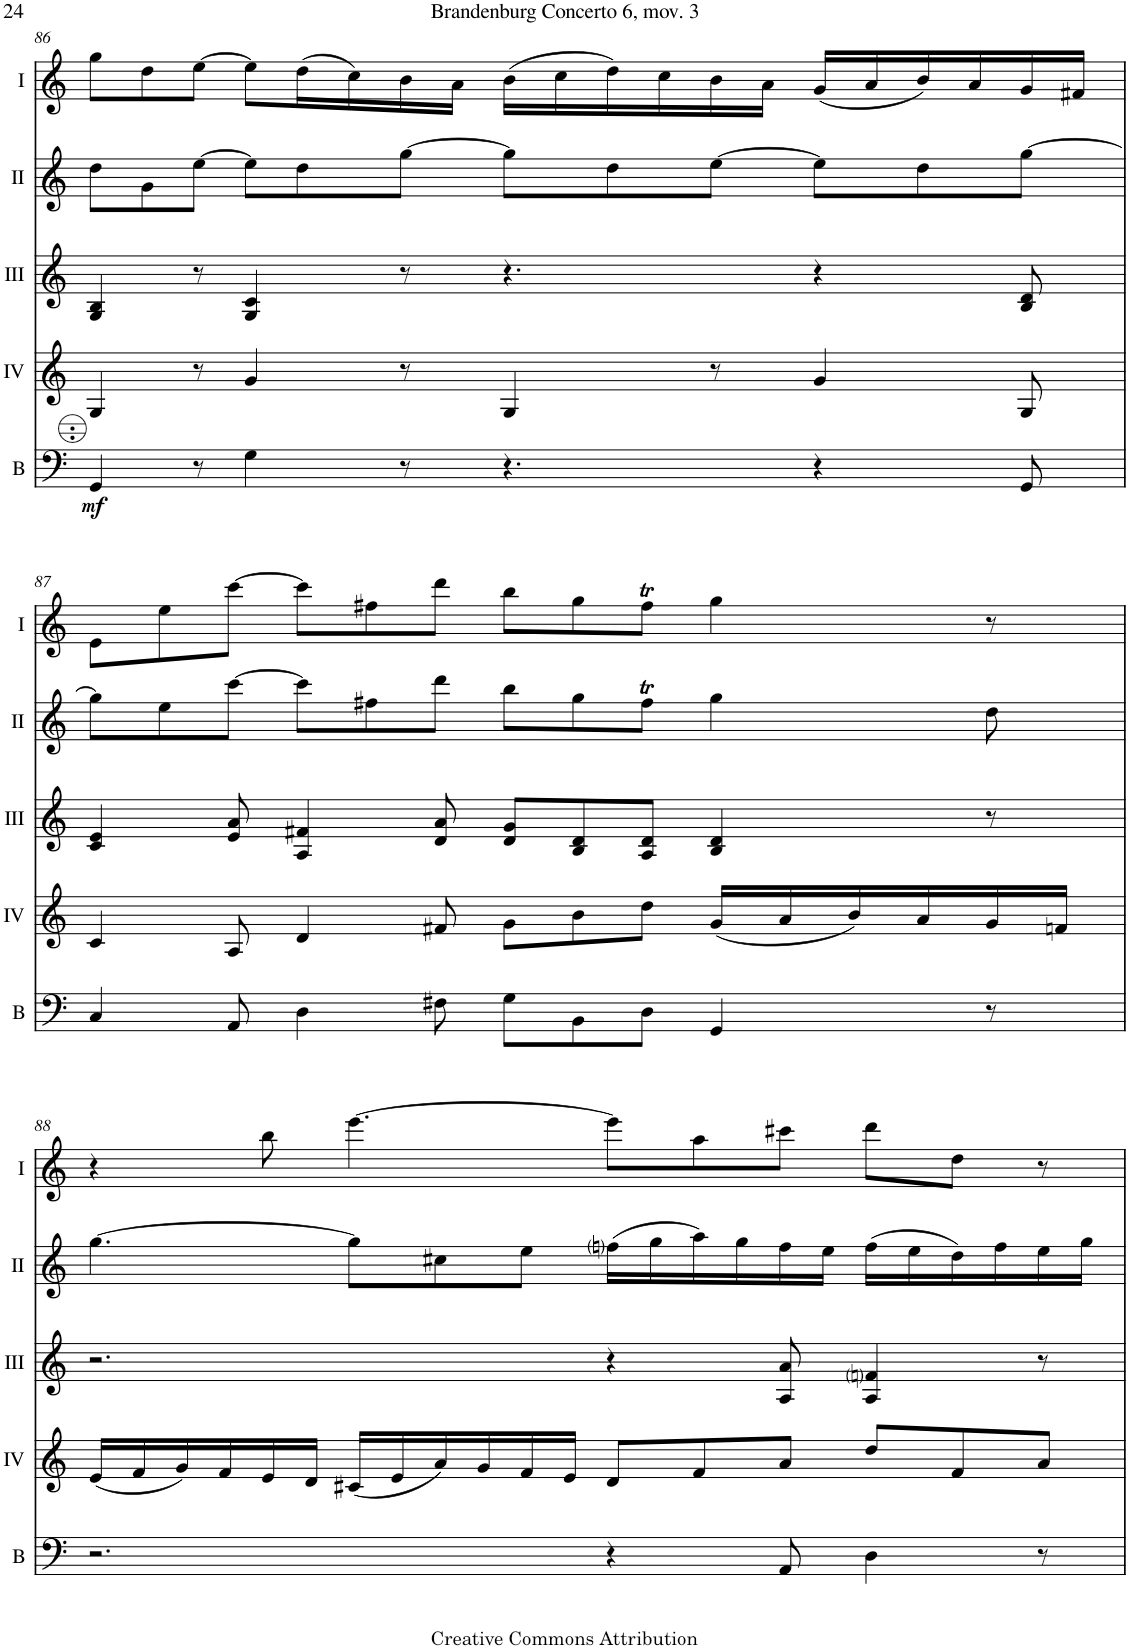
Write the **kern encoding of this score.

**kern	**dynam	**kern	**kern	**kern	**kern
*part5	*part5	*part4	*part3	*part2	*part1
*staff5	*staff5	*staff4	*staff3	*staff2	*staff1
*I"Bass	*	*I"Acc. 4	*I"Acc. 3	*I"Acc. 2	*I"Acc. 1
*I'B	*	*	*	*	*
!!LO:PB:g=z
*clefF4	*	*clefG2	*clefG2	*clefG2	*clefG2
*Trd7c12	*	*Trd7c12	*	*Trd7c12	*Trd7c12
*k[]	*	*k[]	*k[]	*k[]	*k[]
*M12/8	*	*M12/8	*M12/8	*M12/8	*M12/8
=86	=86	=86	=86	=86	=86
!	!LO:DY:b	!	!	!	!
4GG/	mf	4G/	4G/ 4B/	8dd\L	8gg\L
.	.	.	.	8g\	8dd\
8r	.	8r	8r	[8ee\J	[8ee\J
4G\	.	4g/	4G/ 4c/	8ee\L]	8ee\L]
.	.	.	.	8dd\	(16dd\L
.	.	.	.	.	16cc\)
8r	.	8r	8r	[8gg\J	16b\
.	.	.	.	.	16a\JJ
4.r	.	4G/	4.r	8gg\L]	(16b\LL
.	.	.	.	.	16cc\
.	.	.	.	8dd\	16dd\)
.	.	.	.	.	16cc\
.	.	8r	.	[8ee\J	16b\
.	.	.	.	.	16a\JJ
4r	.	4g/	4r	8ee\L]	(16g/LL
.	.	.	.	.	16a/
.	.	.	.	8dd\	16b/)
.	.	.	.	.	16a/
8GG/	.	8G/	8B/ 8d/	[8gg\J	16g/
.	.	.	.	.	16f#X/JJ
!!LO:LB:g=z
=87	=87	=87	=87	=87	=87
4C/	.	4c/	4c/ 4e/	8gg\L]	8e\L
.	.	.	.	8ee\	8ee\
8AA/	.	8A/	8e/ 8a/	[8ccc\J	[8ccc\J
4D\	.	4d/	4A/ 4f#X/	8ccc\L]	8ccc\L]
.	.	.	.	8ff#X\	8ff#X\
8F#X\	.	8f#X/	8d/ 8a/	8ddd\J	8ddd\J
8G\L	.	8g\L	8d/ 8g/L	8bb\L	8bb\L
8BB\	.	8b\	8B/ 8d/	8gg\	8gg\
8D\J	.	8dd\J	8A/ 8d/J	8ff#t\J	8ff#t\J
4GG/	.	(16g/LL	4B/ 4d/	4gg\	4gg\
.	.	16a/	.	.	.
.	.	16b/)	.	.	.
.	.	16a/	.	.	.
8r	.	16g/	8r	8dd\	8r
.	.	16fn/JJ	.	.	.
!!LO:LB:g=z
=88	=88	=88	=88	=88	=88
2.r	.	(16e/LL	2.r	[4.gg\	4r
.	.	16f/	.	.	.
.	.	16g/)	.	.	.
.	.	16f/	.	.	.
.	.	16e/	.	.	8bb\
.	.	16d/JJ	.	.	.
.	.	(16c#X/LL	.	8gg\L]	[4.eee\
.	.	16e/	.	.	.
.	.	16a/)	.	8cc#X\	.
.	.	16g/	.	.	.
.	.	16f/	.	8ee\J	.
.	.	16e/JJ	.	.	.
4r	.	8d/L	4r	(16ffni\LL	8eee\L]
.	.	.	.	16gg\	.
.	.	8f/	.	16aa\)	8aa\
.	.	.	.	16gg\	.
8AA/	.	8a/J	8A/ 8a/	16ff\	8ccc#X\J
.	.	.	.	16ee\JJ	.
4D\	.	8dd/L	4A/ 4fni/	(16ff\LL	8ddd\L
.	.	.	.	16ee\	.
.	.	8f/	.	16dd\)	8dd\J
.	.	.	.	16ff\	.
8r	.	8a/J	8r	16ee\	8r
.	.	.	.	16gg\JJ	.
=	=	=	=	=	=
*-	*-	*-	*-	*-	*-
